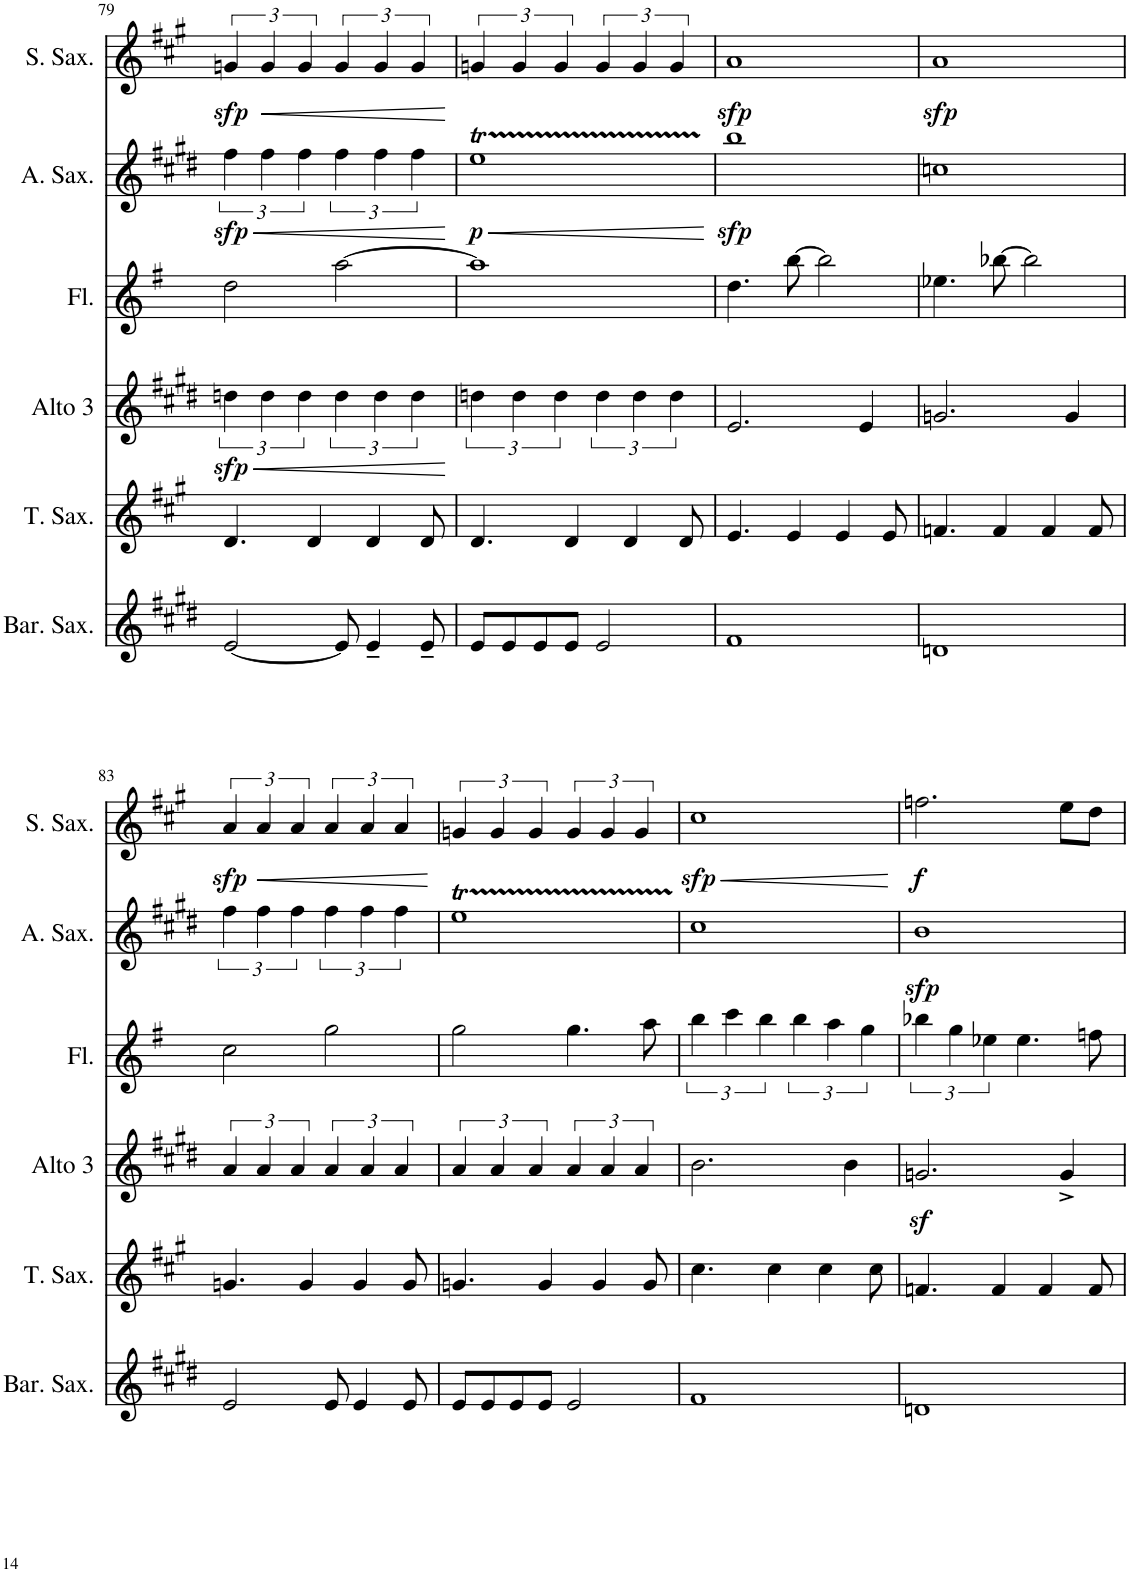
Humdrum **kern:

**kern	**kern	**kern	**dynam	**kern	**kern	**dynam	**kern	**dynam
*part6	*part5	*part4	*part4	*part3	*part2	*part2	*part1	*part1
*staff6	*staff5	*staff4	*staff4	*staff3	*staff2	*staff2	*staff1	*staff1
*I"Baritone Saxophone	*I"Tenor Saxophone	*I"Alto Sax 3	*	*I"Alto Sax 2	*I"Alto Saxophone	*	*I"Soprano Saxophone	*
*I'Bar. Sax.	*I'T. Sax.	*I'Alto 3	*	*I'Alto 2	*I'A. Sax.	*	*I'S. Sax.	*
!!LO:PB:g=z
*clefG2	*clefG2	*clefG2	*	*clefG2	*clefG2	*	*clefG2	*
*Trd12c21	*Trd8c14	*Trd5c9	*	*Trd5c9	*Trd5c9	*	*Trd1c2	*
*k[f#c#g#d#]	*k[f#c#g#]	*k[f#c#g#d#]	*	*k[f#]	*k[f#c#g#d#]	*	*k[f#c#g#]	*
*M4/4	*M4/4	*M4/4	*	*M4/4	*M4/4	*	*M4/4	*
=79	=79	=79	=79	=79	=79	=79	=79	=79
!	!	!	!LO:HP:b	!	!	!LO:HP:b	!	!
!	!	!	!LO:DY:n=1:b	!	!	!LO:DY:n=1:b	!	!LO:DY:b
[2e/	4.d/	6ddn\	< sfp	2dd\	6ff#\	< sfp	6gn/	sfp
!	!	!	!	!	!	!	!	!LO:HP:b
.	.	6dd\	.	.	6ff#\	.	6g/	<
.	.	6dd\	.	.	6ff#\	.	6g/	.
.	4d/	.	.	.	.	.	.	.
8e/]	.	6dd\	.	[2aa\	6ff#\	.	6g/	.
4e~/	4d/	.	.	.	.	.	.	.
.	.	6dd\	.	.	6ff#\	.	6g/	.
.	.	6dd\	.	.	6ff#\	.	6g/	.
8e~/	8d/	.	.	.	.	.	.	.
.	.	.	[	.	.	[	.	[
=80	=80	=80	=80	=80	=80	=80	=80	=80
!	!	!	!	!	!	!LO:HP:b	!	!
!	!	!	!	!	!	!LO:DY:n=1:b	!	!
8e/L	4.d/	6ddn\	.	1aa]	1eeT	< p	6gn/	.
8e/	.	.	.	.	.	.	.	.
.	.	6dd\	.	.	.	.	6g/	.
8e/	.	.	.	.	.	.	.	.
.	.	6dd\	.	.	.	.	6g/	.
8e/J	4d/	.	.	.	.	.	.	.
2e/	.	6dd\	.	.	.	.	6g/	.
.	4d/	.	.	.	.	.	.	.
.	.	6dd\	.	.	.	.	6g/	.
.	.	6dd\	.	.	.	.	6g/	.
.	8d/	.	.	.	.	.	.	.
.	.	.	.	.	.	[	.	.
=81	=81	=81	=81	=81	=81	=81	=81	=81
!	!	!	!	!	!	!LO:DY:b	!	!LO:DY:b
1f#	4.e/	2.e/	.	4.dd\	1bb	sfp	1a	sfp
.	4e/	.	.	[8bb\	.	.	.	.
.	.	.	.	2bb\]	.	.	.	.
.	4e/	.	.	.	.	.	.	.
.	.	4e/	.	.	.	.	.	.
.	8e/	.	.	.	.	.	.	.
=82	=82	=82	=82	=82	=82	=82	=82	=82
!	!	!	!	!	!	!	!	!LO:DY:b
1dn	4.fn/	2.gn/	.	4.ee-X\	1ccn	.	1a	sfp
.	4f/	.	.	[8bb-X\	.	.	.	.
.	.	.	.	2bb-\]	.	.	.	.
.	4f/	.	.	.	.	.	.	.
.	.	4g/	.	.	.	.	.	.
.	8f/	.	.	.	.	.	.	.
!!LO:LB:g=z
=83	=83	=83	=83	=83	=83	=83	=83	=83
!	!	!	!	!	!	!	!	!LO:DY:b
2e/	4.gn/	6a/	.	2cc\	6ff#\	.	6a/	sfp
!	!	!	!	!	!	!	!	!LO:HP:b
.	.	6a/	.	.	6ff#\	.	6a/	<
.	.	6a/	.	.	6ff#\	.	6a/	.
.	4g/	.	.	.	.	.	.	.
8e/	.	6a/	.	2gg\	6ff#\	.	6a/	.
4e/	4g/	.	.	.	.	.	.	.
.	.	6a/	.	.	6ff#\	.	6a/	.
.	.	6a/	.	.	6ff#\	.	6a/	.
8e/	8g/	.	.	.	.	.	.	.
.	.	.	.	.	.	.	.	[
=84	=84	=84	=84	=84	=84	=84	=84	=84
8e/L	4.gn/	6a/	.	2gg\	1eeT	.	6gn/	.
8e/	.	.	.	.	.	.	.	.
.	.	6a/	.	.	.	.	6g/	.
8e/	.	.	.	.	.	.	.	.
.	.	6a/	.	.	.	.	6g/	.
8e/J	4g/	.	.	.	.	.	.	.
2e/	.	6a/	.	4.gg\	.	.	6g/	.
.	4g/	.	.	.	.	.	.	.
.	.	6a/	.	.	.	.	6g/	.
.	.	6a/	.	.	.	.	6g/	.
.	8g/	.	.	8aa\	.	.	.	.
=85	=85	=85	=85	=85	=85	=85	=85	=85
!	!	!	!	!	!	!	!	!LO:HP:b
!	!	!	!	!	!	!	!	!LO:DY:n=1:b
1f#	4.cc#\	2.b\	.	6bb\	1cc#	.	1cc#	< sfp
.	.	.	.	6ccc\	.	.	.	.
.	.	.	.	6bb\	.	.	.	.
.	4cc#\	.	.	.	.	.	.	.
.	.	.	.	6bb\	.	.	.	.
.	4cc#\	.	.	.	.	.	.	.
.	.	.	.	6aa\	.	.	.	.
.	.	4b\	.	.	.	.	.	.
.	.	.	.	6gg\	.	.	.	.
.	8cc#\	.	.	.	.	.	.	.
.	.	.	.	.	.	.	.	[
=86	=86	=86	=86	=86	=86	=86	=86	=86
!	!	!	!	!	!	!LO:DY:b	!	!LO:DY:b
1dn	4.fn/	2.gnz</	.	6bb-X\	1b	sfp	2.ffn\	f
.	.	.	.	6gg\	.	.	.	.
.	.	.	.	6ee-X\	.	.	.	.
.	4f/	.	.	.	.	.	.	.
.	.	.	.	4.ee-\	.	.	.	.
.	4f/	.	.	.	.	.	.	.
.	.	4g^/	.	.	.	.	8ee\L	.
.	8f/	.	.	8ffn\	.	.	8dd\J	.
=	=	=	=	=	=	=	=	=
*-	*-	*-	*-	*-	*-	*-	*-	*-
